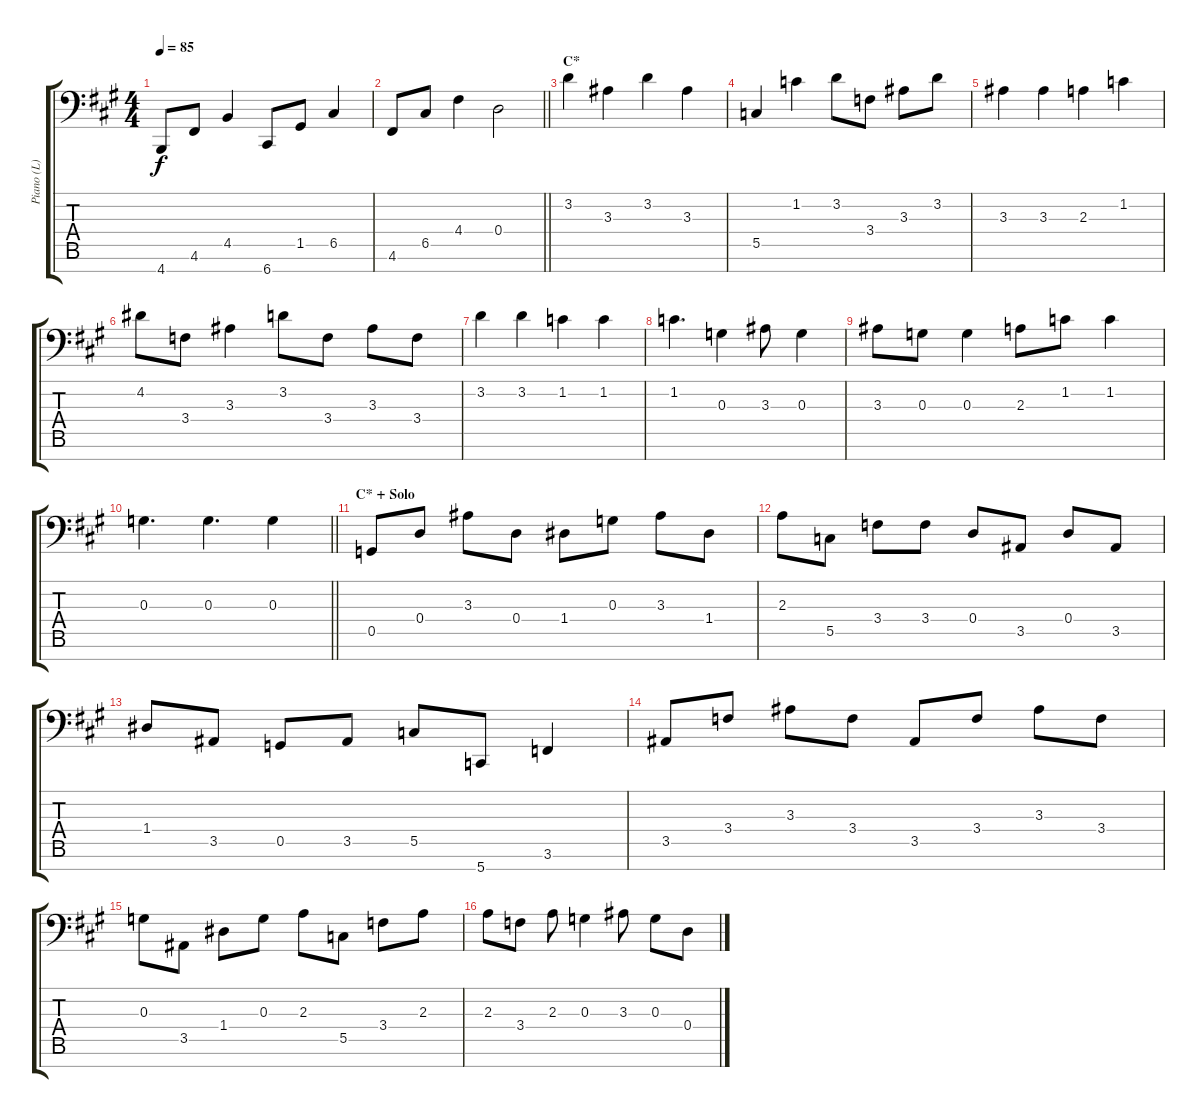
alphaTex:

\track ("Piano (L)" "Piano (L)") {instrument acousticgrandpiano}
\staff {score tabs}
\tuning (E4 B3 G3 D3 G2 D2 G1) {hide}
\ts (4 4)
\tempo 85
\clef f4
\ks a
4.7.8{dy f} 4.6.8 4.5.4 6.7.8 1.5.8 6.5.4 |
\barLineRight lightlight
4.6.8 6.5.8 4.4.4 0.4.2 |
\section ("" "C*")
3.2.4 3.3.4 3.2.4 3.3.4 |
5.5.4 1.2.4 3.2.8 3.4.8 3.3.8 3.2.8 |
3.3.4 3.3.4 2.3.4 1.2.4 |
4.2.8 3.4.8 3.3.4 3.2.8 3.4.8 3.3.8 3.4.8 |
3.2.4 3.2.4 1.2.4 1.2.4 |
1.2.4{d} 0.3.4 3.3.8 0.3.4 |
3.3.8 0.3.8 0.3.4 2.3.8 1.2.8 1.2.4 |
\barLineRight lightlight
0.3.4{d} 0.3.4{d} 0.3.4 |
\section ("" "C* + Solo")
0.5.8 0.4.8 3.3.8 0.4.8 1.4.8 0.3.8 3.3.8 1.4.8 |
2.3.8 5.5.8 3.4.8 3.4.8 0.4.8 3.5.8 0.4.8 3.5.8 |
1.4.8 3.5.8 0.5.8 3.5.8 5.5.8 5.7.8 3.6.4 |
3.5.8 3.4.8 3.3.8 3.4.8 3.5.8 3.4.8 3.3.8 3.4.8 |
0.3.8 3.5.8 1.4.8 0.3.8 2.3.8 5.5.8 3.4.8 2.3.8 |
2.3.8 3.4.8 2.3.8 0.3.4 3.3.8 0.3.8 0.4.8
